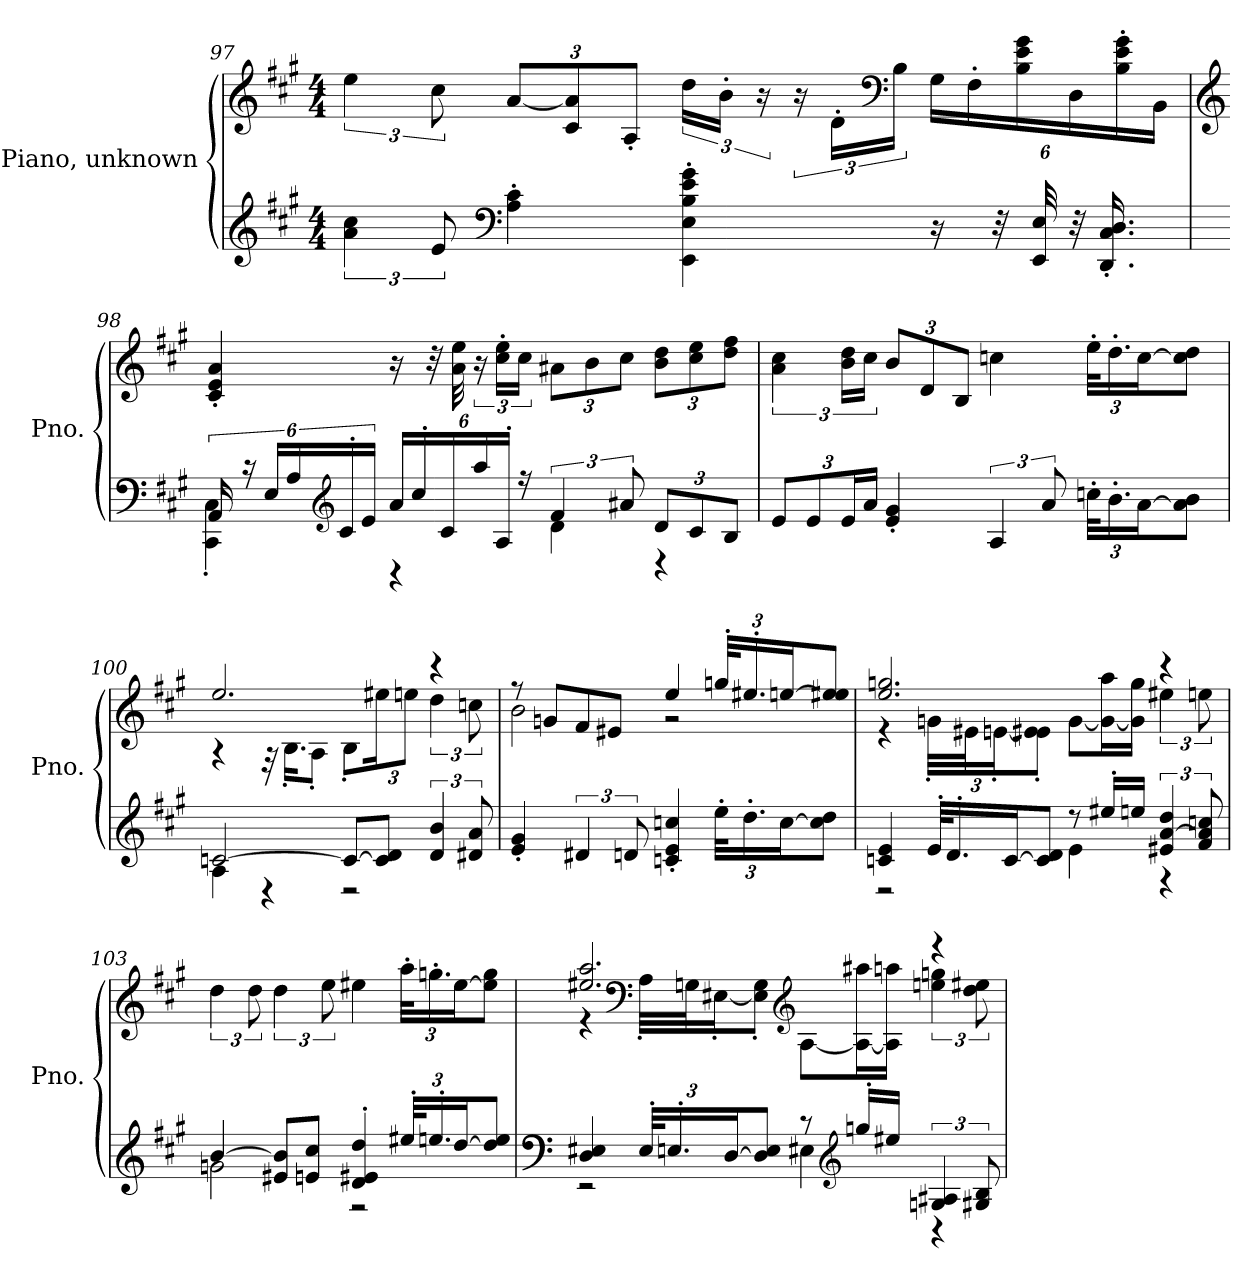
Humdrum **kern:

**kern	**kern
*part1	*part1
*staff2	*staff1
*I"Piano, unknown	*
*I'Pno.	*
*clefG2	*clefG2
*k[f#c#g#]	*k[f#c#g#]
*M4/4	*M4/4
=97	=97
6a\ 6cc#\	6ee\
12e/	12cc#\
*clefF4	*
*	*Xbrackettup
4A\' 4c#\'	[12a/L
.	12c#/ 12a/]
.	12A'/J
*	*brackettup
4EE\' 4E\' 4B\' 4e\' 4g#\'	24dd\LL
.	24b'\JJ
.	24r
.	24r
.	24d'\LL
*	*clefF4
.	24B\JJ
*	*Xbrackettup
16r	24G#\LL
.	24F#'\
32r	.
.	24B\ 24e\ 24g#\
32EE/ 32E/	.
32r	24D\
16.DD/' 16.C#/' 16.D/'	.
.	24B\' 24e\' 24g#\'
.	24BB\JJ
!!LO:LB:g=z
=98	=98
*	*clefG2
*^	*
24AA/	4CC#\' 4C#\'	4c#/' 4e/' 4a/'
24r	.	.
24E/LL	.	.
*Xbrackettup	*	*
24A/	.	.
*clefG2	*	*
24c#'/	.	.
24e/JJ	.	.
24a/LL	4r	16r
24cc#'/	.	.
.	.	32r
24c#/	.	.
.	.	32a\ 32ee\
*brackettup	*	*brackettup
24aa/	.	24r
24A'/JJ	.	24cc#\' 24ee\'LL
24r	.	24cc#\JJ
*	*	*Xbrackettup
6f#/	4d\	12a#X\L
.	.	12b\
12a#X/	.	12cc#\J
*Xbrackettup	*	*
12d/L	4r	12b\ 12dd\L
12c#/	.	12cc#\ 12ee\
12B/J	.	12dd\ 12ff#\J
*v	*v	*
=99	=99
*	*brackettup
12e/L	6a\ 6cc#\
12e/	.
24e/L	24b\ 24dd\LL
24a/JJ	24cc#\JJ
*	*Xbrackettup
4e/' 4g#/'	12b/L
.	12d/
.	12B/J
*brackettup	*
6A/	4ccn\
12a/	.
*Xbrackettup	*
48ccn'\KLL	48ee'\KLL
24.b'\	24.dd'\
[24a\J	[24cc\J
8a\] 8b\J	8cc\] 8dd\J
!!LO:PB:g=z
=100	=100
*^	*^
[2cn/	4A\	2.ee/	4r
.	4r	.	32r
.	.	.	16.B'\KL
.	.	.	8A'\J
8c/L_	2r	.	8B'\L
8c/] 8d/J	.	.	24ee#X\K
.	.	.	12een\J
*brackettup	*	*	*brackettup
6d/ 6b/	.	4r	6dd\
12d#X/ 12a/	.	.	12ccn\
*v	*v	*	*
=101	=101	=101
4e/' 4g#/'	8r	2b\
.	8gn/L	.
6d#X/	8f#/	.
.	8e#X/J	.
12dn/	.	.
4cn/' 4e/' 4ccn/'	4ee/	2r
*Xbrackettup	*Xbrackettup	*
48ee'\KLL	48ggn'/KLL	.
24.dd'\	24.ee#X'/	.
[24cc\J	[24een/J	.
8cc\] 8dd\J	8ee/] 8ee#X/J	.
!!LO:LB:g=z	!!
=102	=102	=102
*^	*	*
4cn/ 4e/	2r	2.ee/ 2.ggn/	4r
48e'/KLL	.	.	32gn'\LLL
24.d'/	.	.	.
.	.	.	32e#X\J
.	.	.	[16en'\J
[24c/J	.	.	.
8c/] 8d/J	.	.	8e\]' 8e#X\'J
8r	4e\	.	[8g\L
16ee#X'/LL	.	.	16g\_ 16aa\L
16een/JJ	.	.	16g\] 16gg\JJ
*brackettup	*	*	*brackettup
6e#X/ [6a/ 6dd/	4r	4r	6ee#X\
12f#/ 12a/] 12ccn/	.	.	12een\
*	*	*v	*v
=103	=103	=103
[4b/	2gn\	6dd\
.	.	12dd\
8e#X/ 8b/]L	.	6dd\
8en/ 8cc#/J	.	.
.	.	12ee\
4d/' 4e#X/' 4dd/'	2r	4ee#X\
*Xbrackettup	*	*Xbrackettup
48ee#X'/KLL	.	48aa'\KLL
24.een'/	.	24.ggn'\
[24dd/J	.	[24ee#\J
8dd/] 8ee/J	.	8ee#\] 8gg\J
!!LO:LB:g=z
=104	=104	=104
*clefF4	*	*
*	*	*^
4D/ 4E#X/	2r	2.ee#X/ 2.aa/	4r
*	*	*clefF4	*
48E#'/KLL	.	.	32A'\LLL
24.En'/	.	.	.
.	.	.	32Gn\J
.	.	.	[16E#X'\J
[24D/J	.	.	.
8D/] 8E/J	.	.	8E#\]' 8G\'J
*	*	*clefG2	*
8r	4E#X\	.	[8A\L
*clefG2	*	*	*
16ggn'/LL	.	.	16A\_ 16aa#X\L
16ee#X/JJ	.	.	16A\] 16aan\JJ
*brackettup	*	*	*brackettup
6Gn/ 6A#X/	4r	4r	6een\ 6ggn\
12G#X/ 12B/	.	.	12dd\ 12ee#X\
*v	*v	*	*
*	*v	*v
=	=
*-	*-
